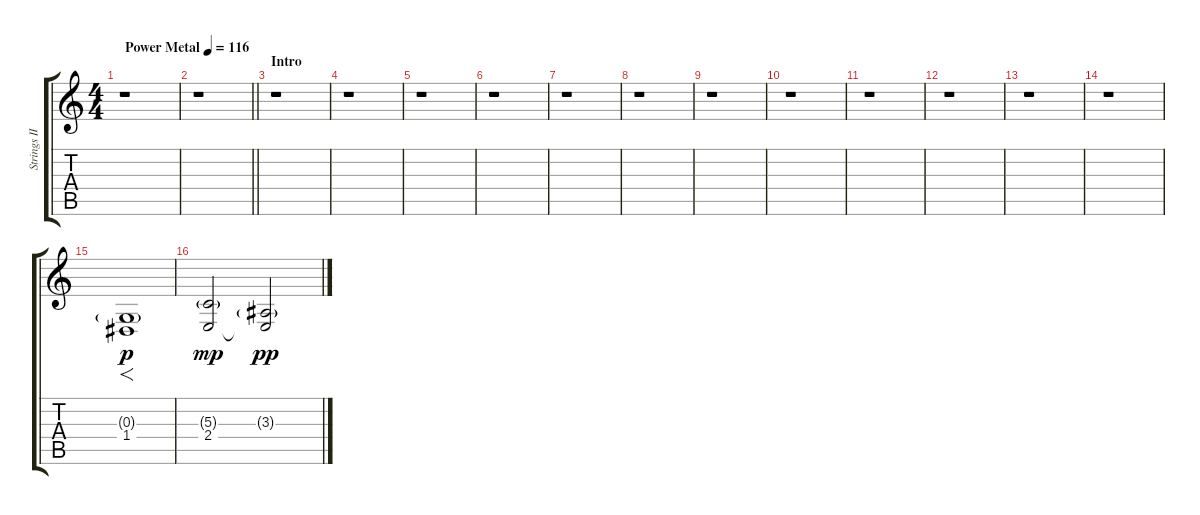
\track ("Strings II" "Strings II") {instrument stringensemble2}
\staff {score tabs}
\tuning (E4 B3 G3 D3 A2 E2) {hide}
\ts (4 4)
\tempo (116 "Power Metal")
\clef g2
\ks c
r.1{dy p instrument stringensemble2} |
\barLineRight lightlight
r.1 |
\section ("" "Intro")
r.1 |
r.1 |
r.1 |
r.1 |
r.1 |
r.1 |
r.1 |
r.1 |
r.1 |
r.1 |
r.1 |
r.1 |
(0.3{g} 1.4).1{f} |
(5.3{g} 2.4).2{dy mp} (3.3{g} 2.4{t}).2{dy pp}
